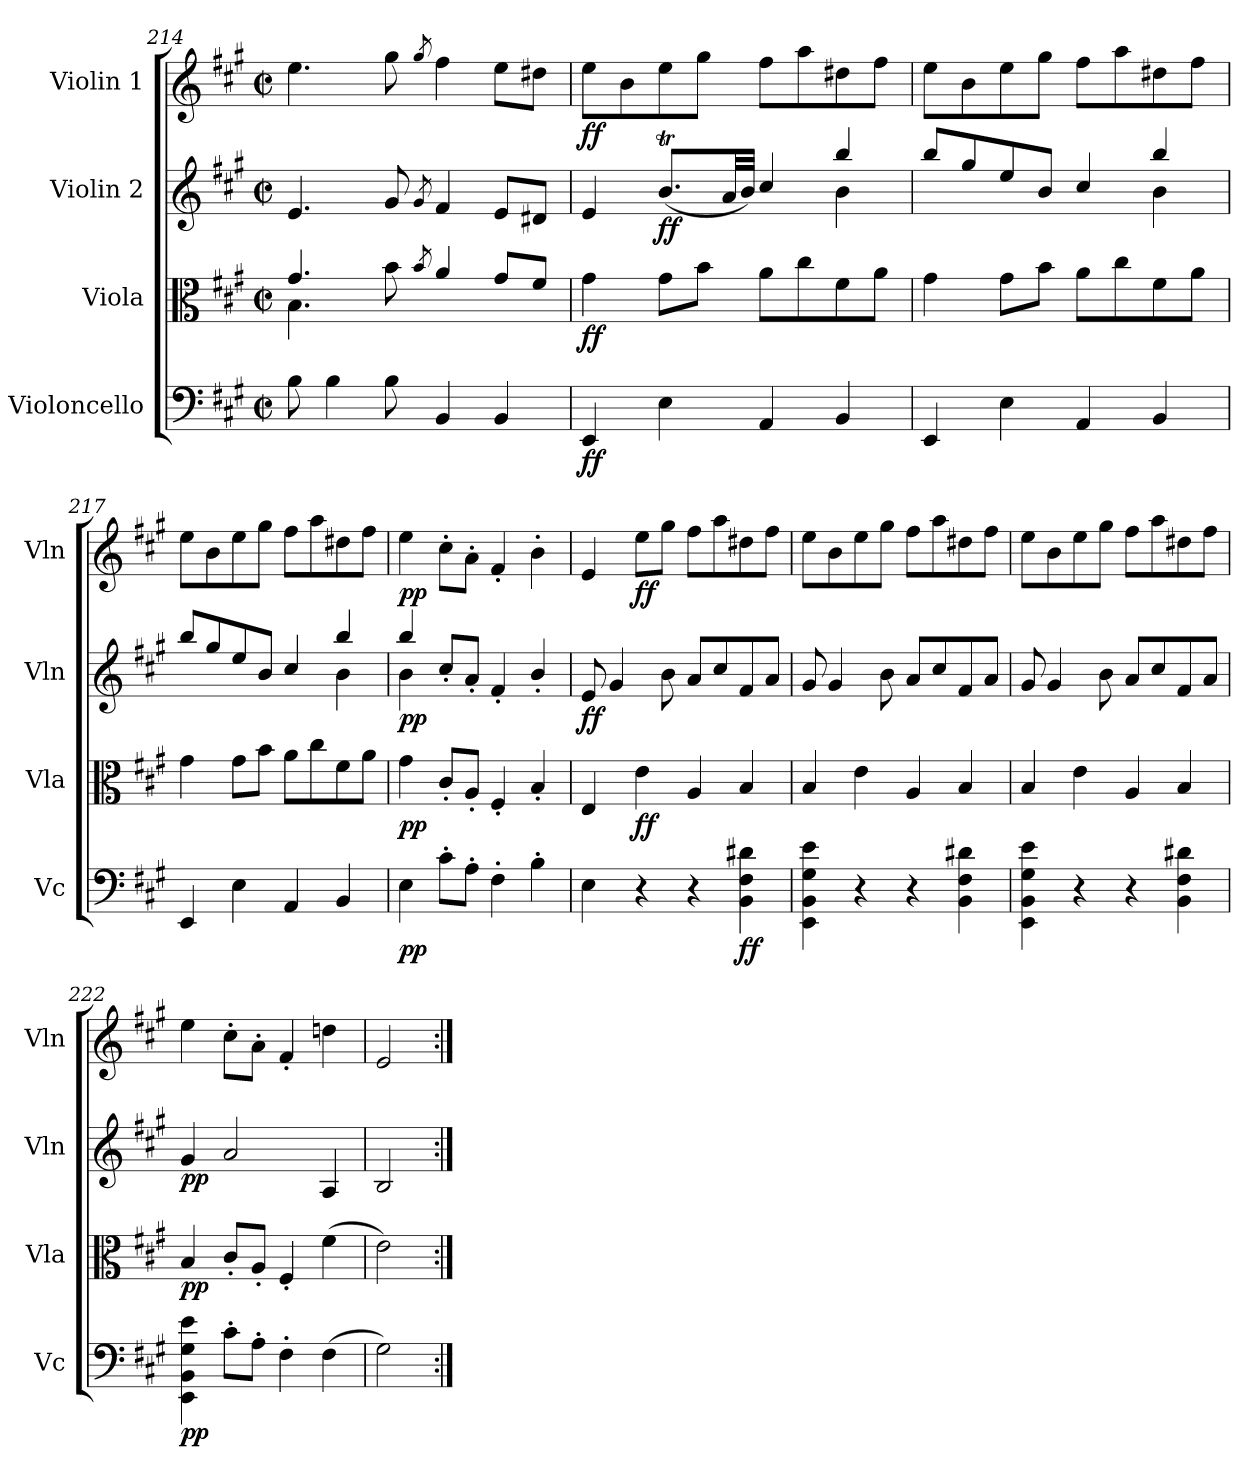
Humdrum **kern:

**kern	**dynam	**kern	**dynam	**kern	**dynam	**kern	**dynam
*part4	*part4	*part3	*part3	*part2	*part2	*part1	*part1
*staff4	*staff4	*staff3	*staff3	*staff2	*staff2	*staff1	*staff1
*I"Violoncello	*	*I"Viola	*	*I"Violin 2	*	*I"Violin 1	*
*I'Vc	*	*I'Vla	*	*I'Vln	*	*I'Vln	*
*clefF4	*	*clefC3	*	*clefG2	*	*clefG2	*
*k[f#c#g#]	*	*k[f#c#g#]	*	*k[f#c#g#]	*	*k[f#c#g#]	*
*M2/2	*	*M2/2	*	*M2/2	*	*M2/2	*
*met(c|)	*	*met(c|)	*	*met(c|)	*	*met(c|)	*
=214	=214	=214	=214	=214	=214	=214	=214
*	*	*^	*	*	*	*	*
8B\	.	4.g#/	4.B\	.	4.e/	.	4.ee\	.
4B\	.	.	.	.	.	.	.	.
8B\	.	8b\	8ryy	.	8g#/	.	8gg#\	.
.	.	8qb/	.	.	8qg#/	.	8qgg#/	.
4BB/	.	4a/	2ryy	.	4f#/	.	4ff#\	.
4BB/	.	8g#/L	.	.	8e/L	.	8ee\L	.
.	.	8f#/J	.	.	8d#X/J	.	8dd#X\J	.
*	*	*v	*v	*	*	*	*	*
=215	=215	=215	=215	=215	=215	=215	=215
*	*	*	*	*^	*	*	*
!	!LO:DY:b	!	!LO:DY:b	!	!	!	!	!LO:DY:b
4EE/	ff	4g#\	ff	4e/	2.ryy	.	8ee\L	ff
.	.	.	.	.	.	.	8b\	.
!	!	!	!	!	!	!LO:DY:b	!	!
4E\	.	8g#\L	.	(>8.bT/L	.	ff	8ee\	.
.	.	8b\J	.	.	.	.	8gg#\J	.
.	.	.	.	32a/LL	.	.	.	.
.	.	.	.	32b/JJJ)	.	.	.	.
4AA/	.	8a\L	.	4cc#/	.	.	8ff#\L	.
.	.	8cc#\	.	.	.	.	8aa\	.
4BB/	.	8f#\	.	4bb/	4b\	.	8dd#X\	.
.	.	8a\J	.	.	.	.	8ff#\J	.
=216	=216	=216	=216	=216	=216	=216	=216	=216
4EE/	.	4g#\	.	8bb/L	2.ryy	.	8ee\L	.
.	.	.	.	8gg#/	.	.	8b\	.
4E\	.	8g#\L	.	8ee/	.	.	8ee\	.
.	.	8b\J	.	8b/J	.	.	8gg#\J	.
4AA/	.	8a\L	.	4cc#/	.	.	8ff#\L	.
.	.	8cc#\	.	.	.	.	8aa\	.
4BB/	.	8f#\	.	4bb/	4b\	.	8dd#X\	.
.	.	8a\J	.	.	.	.	8ff#\J	.
=217	=217	=217	=217	=217	=217	=217	=217	=217
4EE/	.	4g#\	.	8bb/L	2.ryy	.	8ee\L	.
.	.	.	.	8gg#/	.	.	8b\	.
4E\	.	8g#\L	.	8ee/	.	.	8ee\	.
.	.	8b\J	.	8b/J	.	.	8gg#\J	.
4AA/	.	8a\L	.	4cc#/	.	.	8ff#\L	.
.	.	8cc#\	.	.	.	.	8aa\	.
4BB/	.	8f#\	.	4bb/	4b\	.	8dd#X\	.
.	.	8a\J	.	.	.	.	8ff#\J	.
=218	=218	=218	=218	=218	=218	=218	=218	=218
!	!LO:DY:b	!	!LO:DY:b	!	!	!LO:DY:b	!	!LO:DY:b
4E\	pp	4g#\	pp	4bb/	4b\	pp	4ee\	pp
8c#'\L	.	8c#'/L	.	8cc#'/L	2.ryy	.	8cc#'\L	.
8A'\J	.	8A'/J	.	8a'/J	.	.	8a'\J	.
4F#'\	.	4F#'/	.	4f#'/	.	.	4f#'/	.
4B'\	.	4B'/	.	4b'/	.	.	4b'\	.
*	*	*	*	*v	*v	*	*	*
=219	=219	=219	=219	=219	=219	=219	=219
!	!	!	!	!	!LO:DY:b	!	!
4E\	.	4E/	.	8e/	ff	4e/	.
.	.	.	.	4g#/	.	.	.
!	!	!	!LO:DY:b	!	!	!	!LO:DY:b
4r	.	4e\	ff	.	.	8ee\L	ff
.	.	.	.	8b\	.	8gg#\J	.
4r	.	4A/	.	8a/L	.	8ff#\L	.
.	.	.	.	8cc#/	.	8aa\	.
!	!LO:DY:b	!	!	!	!	!	!
4BB\ 4F#\ 4d#X\	ff	4B/	.	8f#/	.	8dd#X\	.
.	.	.	.	8a/J	.	8ff#\J	.
!!LO:LB:g=z
=220	=220	=220	=220	=220	=220	=220	=220
4EE\ 4BB\ 4G#\ 4e\	.	4B/	.	8g#/	.	8ee\L	.
.	.	.	.	4g#/	.	8b\	.
4r	.	4e\	.	.	.	8ee\	.
.	.	.	.	8b\	.	8gg#\J	.
4r	.	4A/	.	8a/L	.	8ff#\L	.
.	.	.	.	8cc#/	.	8aa\	.
4BB\ 4F#\ 4d#X\	.	4B/	.	8f#/	.	8dd#X\	.
.	.	.	.	8a/J	.	8ff#\J	.
=221	=221	=221	=221	=221	=221	=221	=221
4EE\ 4BB\ 4G#\ 4e\	.	4B/	.	8g#/	.	8ee\L	.
.	.	.	.	4g#/	.	8b\	.
4r	.	4e\	.	.	.	8ee\	.
.	.	.	.	8b\	.	8gg#\J	.
4r	.	4A/	.	8a/L	.	8ff#\L	.
.	.	.	.	8cc#/	.	8aa\	.
4BB\ 4F#\ 4d#X\	.	4B/	.	8f#/	.	8dd#X\	.
.	.	.	.	8a/J	.	8ff#\J	.
=222	=222	=222	=222	=222	=222	=222	=222
!	!LO:DY:b	!	!LO:DY:b	!	!LO:DY:b	!	!LO:DY:b
4EE\ 4BB\ 4G#\ 4e\	pp	4B/	pp	4g#/	pp	4ee\	other-dynamics
8c#'\L	.	8c#'/L	.	2a/	.	8cc#'\L	.
8A'\J	.	8A'/J	.	.	.	8a'\J	.
4F#'\	.	4F#'/	.	.	.	4f#'/	.
(>4F#\	.	(>4f#\	.	4A/	.	4ddn\	.
=223	=223	=223	=223	=223	=223	=223	=223
2G#\)	.	2e\)	.	2B/	.	2e/	.
=:|!	=:|!	=:|!	=:|!	=:|!	=:|!	=:|!	=:|!
*-	*-	*-	*-	*-	*-	*-	*-
